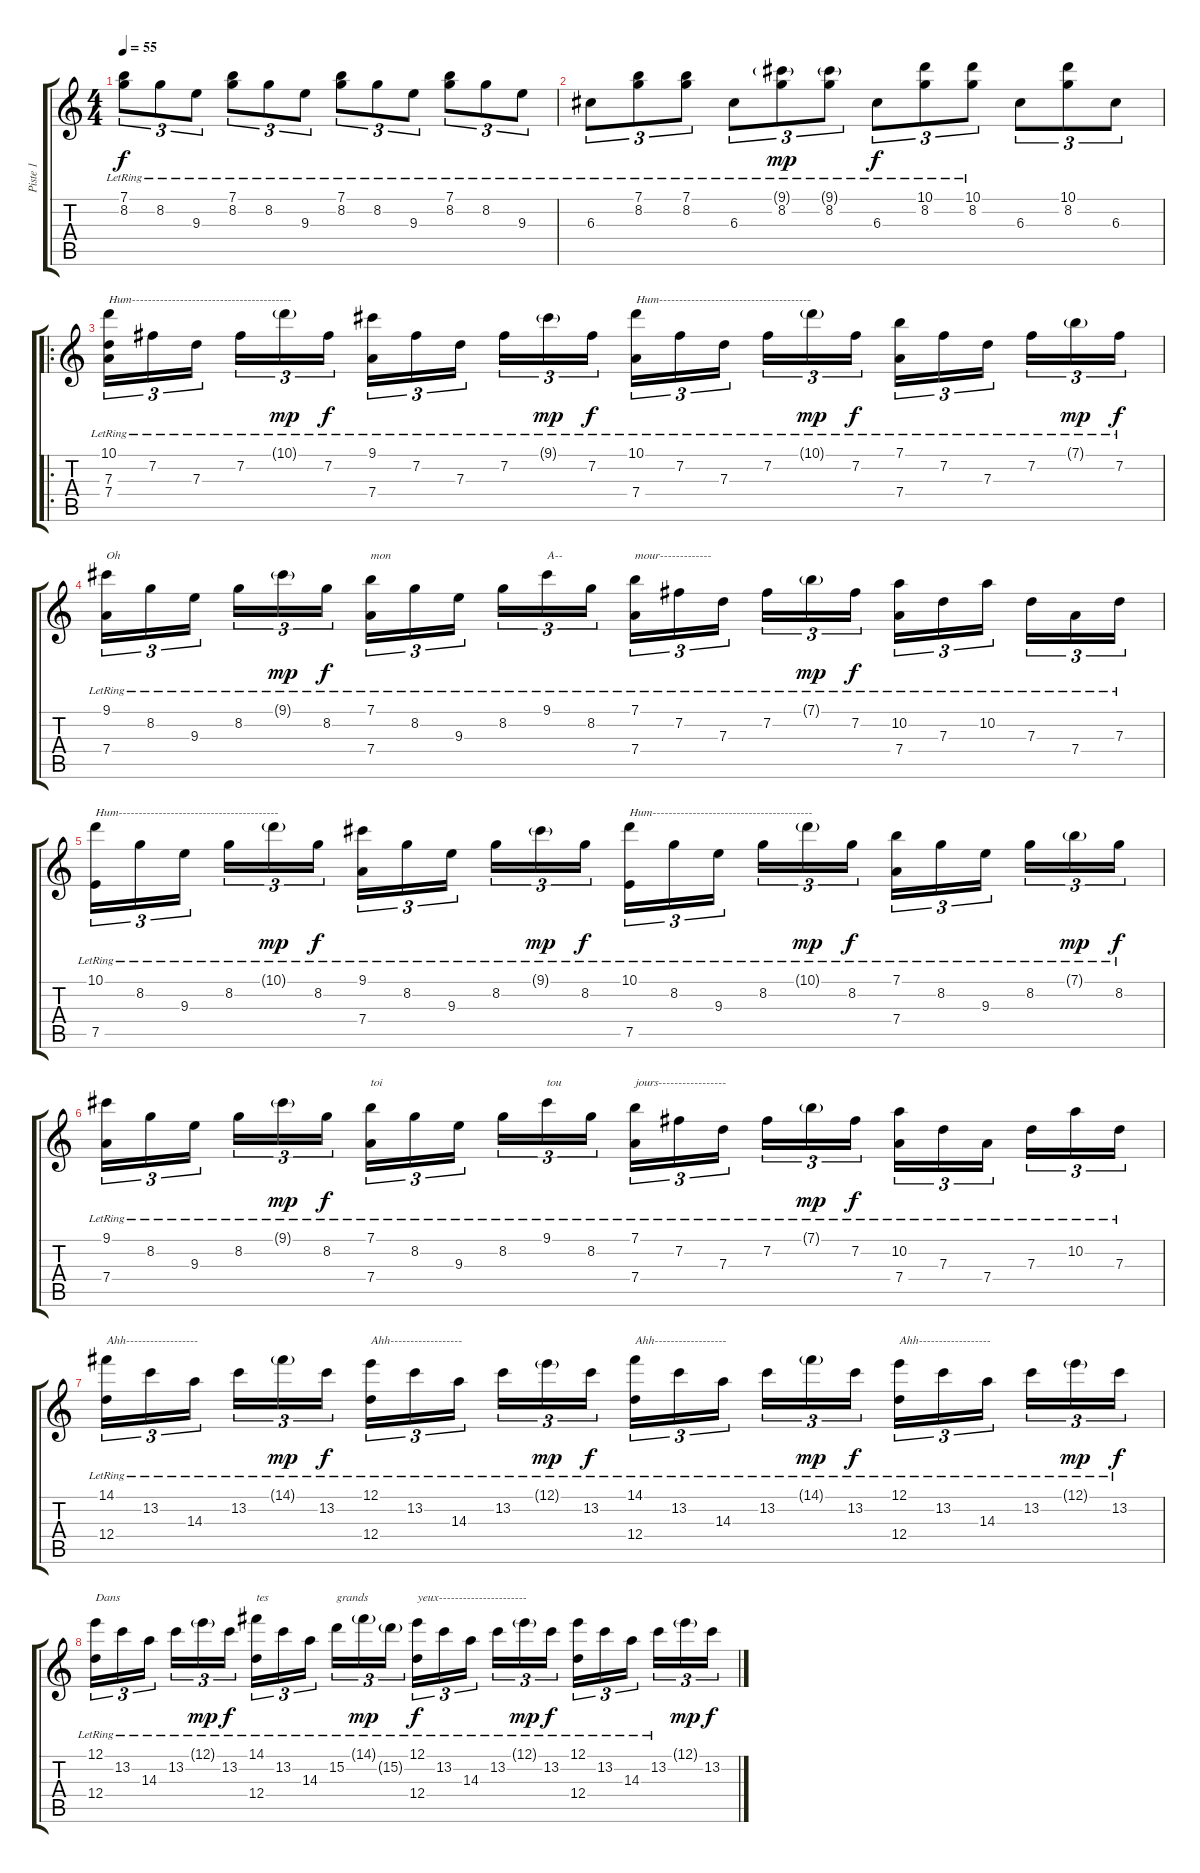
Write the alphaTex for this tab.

\track ("Piste 1" "Piste 1") {instrument acousticguitarnylon}
\staff {score tabs}
\tuning (E4 B3 G3 D3 A2 E2) {hide}
\ts (4 4)
\tempo 55
\clef g2
\ks c
(7.1{lr} 8.2{lr}).8{tu (3 2) dy f instrument acousticguitarnylon} 8.2{lr}.8{tu (3 2)} 9.3{lr}.8{tu (3 2)} (7.1{lr} 8.2{lr}).8{tu (3 2)} 8.2{lr}.8{tu (3 2)} 9.3{lr}.8{tu (3 2)} (7.1{lr} 8.2{lr}).8{tu (3 2)} 8.2{lr}.8{tu (3 2)} 9.3{lr}.8{tu (3 2)} (7.1{lr} 8.2{lr}).8{tu (3 2)} 8.2{lr}.8{tu (3 2)} 9.3{lr}.8{tu (3 2)} |
6.3{lr}.8{tu (3 2)} (7.1{lr} 8.2{lr}).8{tu (3 2)} (7.1{lr} 8.2{lr}).8{tu (3 2)} 6.3{lr}.8{tu (3 2)} (9.1{g lr} 8.2{lr}).8{tu (3 2) dy mp} (9.1{g lr} 8.2{lr}).8{tu (3 2)} 6.3{lr}.8{tu (3 2) dy f} (10.1{lr} 8.2{lr}).8{tu (3 2)} (10.1{lr} 8.2{lr}).8{tu (3 2)} 6.3.8{tu (3 2)} (10.1 8.2).8{tu (3 2)} 6.3.8{tu (3 2)} |
\ro
(10.1{lr} 7.3{lr} 7.4{lr}).16{tu (3 2) txt "Hum----------------------------------------"} 7.2{lr}.16{tu (3 2)} 7.3{lr}.16{tu (3 2)} 7.2{lr}.16{tu (3 2)} 10.1{g lr}.16{tu (3 2) dy mp} 7.2{lr}.16{tu (3 2) dy f} (9.1{lr} 7.4{lr}).16{tu (3 2)} 7.2{lr}.16{tu (3 2)} 7.3{lr}.16{tu (3 2)} 7.2{lr}.16{tu (3 2)} 9.1{g lr}.16{tu (3 2) dy mp} 7.2{lr}.16{tu (3 2) dy f} (10.1 7.4{lr}).16{tu (3 2) txt "Hum--------------------------------------"} 7.2{lr}.16{tu (3 2)} 7.3{lr}.16{tu (3 2)} 7.2{lr}.16{tu (3 2)} 10.1{g lr}.16{tu (3 2) dy mp} 7.2{lr}.16{tu (3 2) dy f} (7.1{lr} 7.4{lr}).16{tu (3 2)} 7.2{lr}.16{tu (3 2)} 7.3{lr}.16{tu (3 2)} 7.2{lr}.16{tu (3 2)} 7.1{g lr}.16{tu (3 2) dy mp} 7.2{lr}.16{tu (3 2) dy f} |
(9.1{lr} 7.4{lr}).16{tu (3 2) txt "Oh "} 8.2{lr}.16{tu (3 2)} 9.3{lr}.16{tu (3 2)} 8.2{lr}.16{tu (3 2)} 9.1{g lr}.16{tu (3 2) dy mp} 8.2{lr}.16{tu (3 2) dy f} (7.1{lr} 7.4{lr}).16{tu (3 2) txt "mon"} 8.2{lr}.16{tu (3 2)} 9.3{lr}.16{tu (3 2)} 8.2{lr}.16{tu (3 2)} 9.1{lr}.16{tu (3 2) txt "A--"} 8.2{lr}.16{tu (3 2)} (7.1{lr} 7.4{lr}).16{tu (3 2) txt "mour-------------"} 7.2{lr}.16{tu (3 2)} 7.3{lr}.16{tu (3 2)} 7.2{lr}.16{tu (3 2)} 7.1{g lr}.16{tu (3 2) dy mp} 7.2{lr}.16{tu (3 2) dy f} (10.2{lr} 7.4{lr}).16{tu (3 2)} 7.3{lr}.16{tu (3 2)} 10.2{lr}.16{tu (3 2)} 7.3{lr}.16{tu (3 2)} 7.4{lr}.16{tu (3 2)} 7.3{lr}.16{tu (3 2)} |
(10.1{lr} 7.5{lr}).16{tu (3 2) txt "Hum----------------------------------------"} 8.2{lr}.16{tu (3 2)} 9.3{lr}.16{tu (3 2)} 8.2{lr}.16{tu (3 2)} 10.1{g lr}.16{tu (3 2) dy mp} 8.2{lr}.16{tu (3 2) dy f} (9.1{lr} 7.4{lr}).16{tu (3 2)} 8.2{lr}.16{tu (3 2)} 9.3{lr}.16{tu (3 2)} 8.2{lr}.16{tu (3 2)} 9.1{g lr}.16{tu (3 2) dy mp} 8.2{lr}.16{tu (3 2) dy f} (10.1{lr} 7.5{lr}).16{tu (3 2) txt "Hum----------------------------------------"} 8.2{lr}.16{tu (3 2)} 9.3{lr}.16{tu (3 2)} 8.2{lr}.16{tu (3 2)} 10.1{g lr}.16{tu (3 2) dy mp} 8.2{lr}.16{tu (3 2) dy f} (7.1{lr} 7.4{lr}).16{tu (3 2)} 8.2{lr}.16{tu (3 2)} 9.3{lr}.16{tu (3 2)} 8.2{lr}.16{tu (3 2)} 7.1{g lr}.16{tu (3 2) dy mp} 8.2{lr}.16{tu (3 2) dy f} |
(9.1{lr} 7.4{lr}).16{tu (3 2) txt ""} 8.2{lr}.16{tu (3 2)} 9.3{lr}.16{tu (3 2)} 8.2{lr}.16{tu (3 2)} 9.1{g lr}.16{tu (3 2) dy mp} 8.2{lr}.16{tu (3 2) dy f} (7.1{lr} 7.4{lr}).16{tu (3 2) txt "toi"} 8.2{lr}.16{tu (3 2)} 9.3{lr}.16{tu (3 2)} 8.2{lr}.16{tu (3 2)} 9.1{lr}.16{tu (3 2) txt "tou"} 8.2{lr}.16{tu (3 2)} (7.1{lr} 7.4{lr}).16{tu (3 2) txt "jours-----------------"} 7.2{lr}.16{tu (3 2)} 7.3{lr}.16{tu (3 2)} 7.2{lr}.16{tu (3 2)} 7.1{g lr}.16{tu (3 2) dy mp} 7.2{lr}.16{tu (3 2) dy f} (10.2{lr} 7.4{lr}).16{tu (3 2)} 7.3{lr}.16{tu (3 2)} 7.4{lr}.16{tu (3 2)} 7.3{lr}.16{tu (3 2)} 10.2{lr}.16{tu (3 2)} 7.3{lr}.16{tu (3 2)} |
(14.1{lr} 12.4).16{tu (3 2) txt "Ahh------------------"} 13.2{lr}.16{tu (3 2)} 14.3{lr}.16{tu (3 2)} 13.2{lr}.16{tu (3 2)} 14.1{g lr}.16{tu (3 2) dy mp} 13.2{lr}.16{tu (3 2) dy f} (12.1{lr} 12.4{lr}).16{tu (3 2) txt "Ahh------------------"} 13.2{lr}.16{tu (3 2)} 14.3{lr}.16{tu (3 2)} 13.2{lr}.16{tu (3 2)} 12.1{g lr}.16{tu (3 2) dy mp} 13.2{lr}.16{tu (3 2) dy f} (14.1{lr} 12.4{lr}).16{tu (3 2) txt "Ahh------------------"} 13.2{lr}.16{tu (3 2)} 14.3{lr}.16{tu (3 2)} 13.2{lr}.16{tu (3 2)} 14.1{g lr}.16{tu (3 2) dy mp} 13.2{lr}.16{tu (3 2) dy f} (12.1{lr} 12.4{lr}).16{tu (3 2) txt "Ahh------------------"} 13.2{lr}.16{tu (3 2)} 14.3{lr}.16{tu (3 2)} 13.2{lr}.16{tu (3 2)} 12.1{g lr}.16{tu (3 2) dy mp} 13.2{lr}.16{tu (3 2) dy f} |
(12.1{lr} 12.4{lr}).16{tu (3 2) txt "Dans"} 13.2{lr}.16{tu (3 2)} 14.3{lr}.16{tu (3 2)} 13.2{lr}.16{tu (3 2)} 12.1{g lr}.16{tu (3 2) dy mp} 13.2{lr}.16{tu (3 2) dy f} (14.1{lr} 12.4{lr}).16{tu (3 2) txt "tes"} 13.2{lr}.16{tu (3 2)} 14.3{lr}.16{tu (3 2)} 15.2{lr}.16{tu (3 2) txt "grands"} 14.1{g lr}.16{tu (3 2) dy mp} 15.2{g lr}.16{tu (3 2)} (12.1{lr} 12.4{lr}).16{tu (3 2) txt "yeux----------------------" dy f} 13.2{lr}.16{tu (3 2)} 14.3{lr}.16{tu (3 2)} 13.2{lr}.16{tu (3 2)} 12.1{g lr}.16{tu (3 2) dy mp} 13.2{lr}.16{tu (3 2) dy f} (12.1{lr} 12.4{lr}).16{tu (3 2)} 13.2{lr}.16{tu (3 2)} 14.3{lr}.16{tu (3 2)} 13.2{lr}.16{tu (3 2)} 12.1{ss g}.16{tu (3 2) dy mp} 13.2.16{tu (3 2) dy f}
